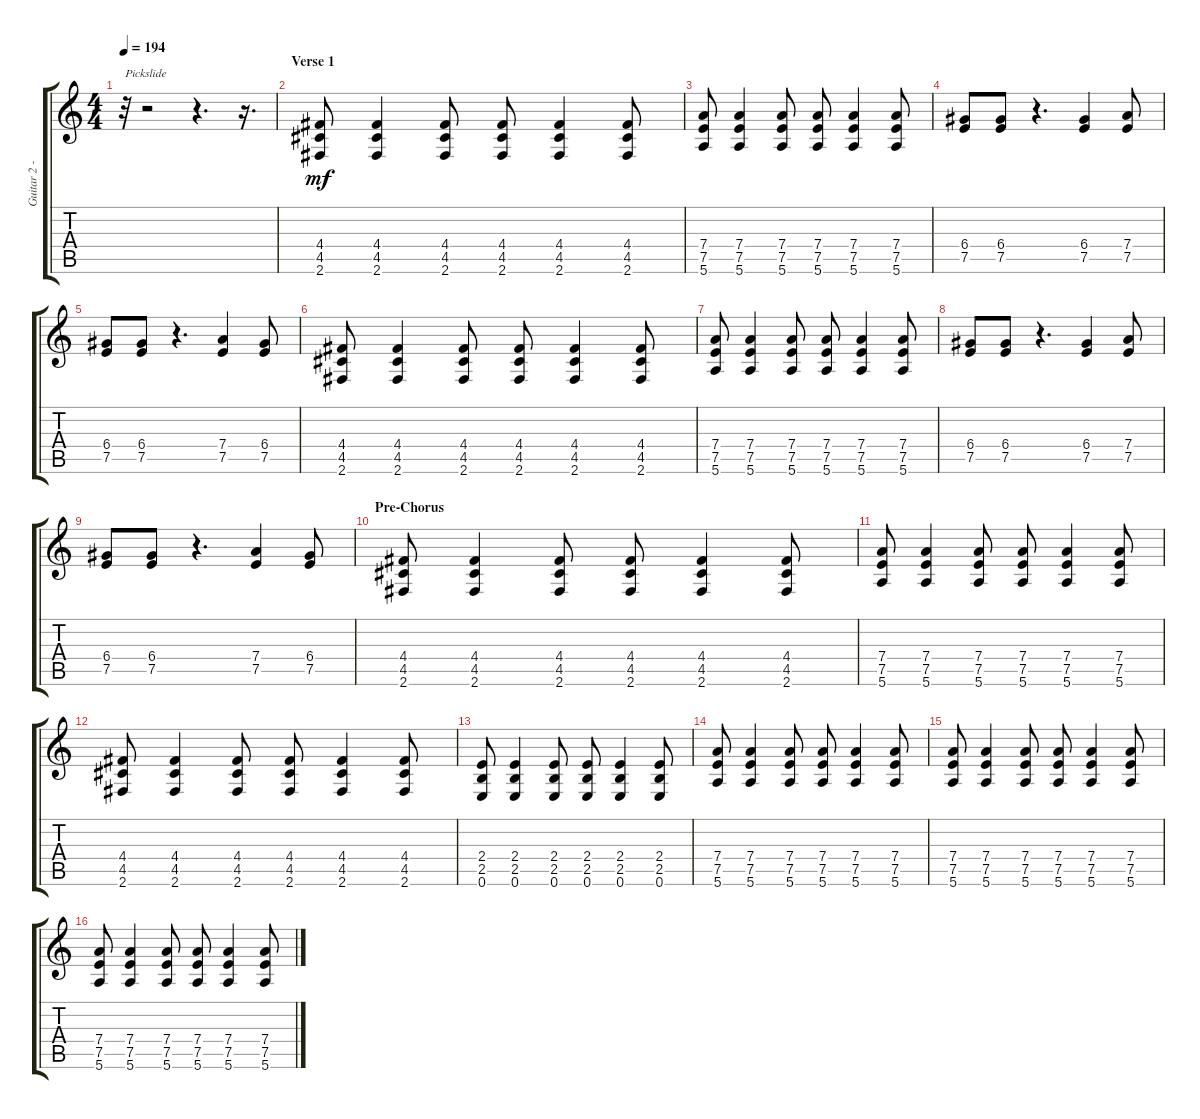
\track ("Guitar 2 - Eric Melvin" "Guitar 2 -") {instrument distortionguitar}
\staff {score tabs}
\tuning (E4 B3 G3 D3 A2 E2) {hide}
\ts (4 4)
\tempo 194
\clef g2
\ks c
r.32{txt "Pickslide" dy mf} r.2 r.4{d} r.16{d} |
\section ("" "Verse 1")
(4.4 4.5 2.6).8 (4.4 4.5 2.6).4 (4.4 4.5 2.6).8 (4.4 4.5 2.6).8 (4.4 4.5 2.6).4 (4.4 4.5 2.6).8 |
(7.4 7.5 5.6).8 (7.4 7.5 5.6).4 (7.4 7.5 5.6).8 (7.4 7.5 5.6).8 (7.4 7.5 5.6).4 (7.4 7.5 5.6).8 |
(6.4 7.5).8 (6.4 7.5).8 r.4{d} (6.4 7.5).4 (7.4 7.5).8 |
(6.4 7.5).8 (6.4 7.5).8 r.4{d} (7.4 7.5).4 (6.4 7.5).8 |
(4.4 4.5 2.6).8 (4.4 4.5 2.6).4 (4.4 4.5 2.6).8 (4.4 4.5 2.6).8 (4.4 4.5 2.6).4 (4.4 4.5 2.6).8 |
(7.4 7.5 5.6).8 (7.4 7.5 5.6).4 (7.4 7.5 5.6).8 (7.4 7.5 5.6).8 (7.4 7.5 5.6).4 (7.4 7.5 5.6).8 |
(6.4 7.5).8 (6.4 7.5).8 r.4{d} (6.4 7.5).4 (7.4 7.5).8 |
(6.4 7.5).8 (6.4 7.5).8 r.4{d} (7.4 7.5).4 (6.4 7.5).8 |
\section ("" "Pre-Chorus")
(4.4 4.5 2.6).8 (4.4 4.5 2.6).4 (4.4 4.5 2.6).8 (4.4 4.5 2.6).8 (4.4 4.5 2.6).4 (4.4 4.5 2.6).8 |
(7.4 7.5 5.6).8 (7.4 7.5 5.6).4 (7.4 7.5 5.6).8 (7.4 7.5 5.6).8 (7.4 7.5 5.6).4 (7.4 7.5 5.6).8 |
(4.4 4.5 2.6).8 (4.4 4.5 2.6).4 (4.4 4.5 2.6).8 (4.4 4.5 2.6).8 (4.4 4.5 2.6).4 (4.4 4.5 2.6).8 |
(2.4 2.5 0.6).8 (2.4 2.5 0.6).4 (2.4 2.5 0.6).8 (2.4 2.5 0.6).8 (2.4 2.5 0.6).4 (2.4 2.5 0.6).8 |
(7.4 7.5 5.6).8 (7.4 7.5 5.6).4 (7.4 7.5 5.6).8 (7.4 7.5 5.6).8 (7.4 7.5 5.6).4 (7.4 7.5 5.6).8 |
(7.4 7.5 5.6).8 (7.4 7.5 5.6).4 (7.4 7.5 5.6).8 (7.4 7.5 5.6).8 (7.4 7.5 5.6).4 (7.4 7.5 5.6).8 |
(7.4 7.5 5.6).8 (7.4 7.5 5.6).4 (7.4 7.5 5.6).8 (7.4 7.5 5.6).8 (7.4 7.5 5.6).4 (7.4 7.5 5.6).8
